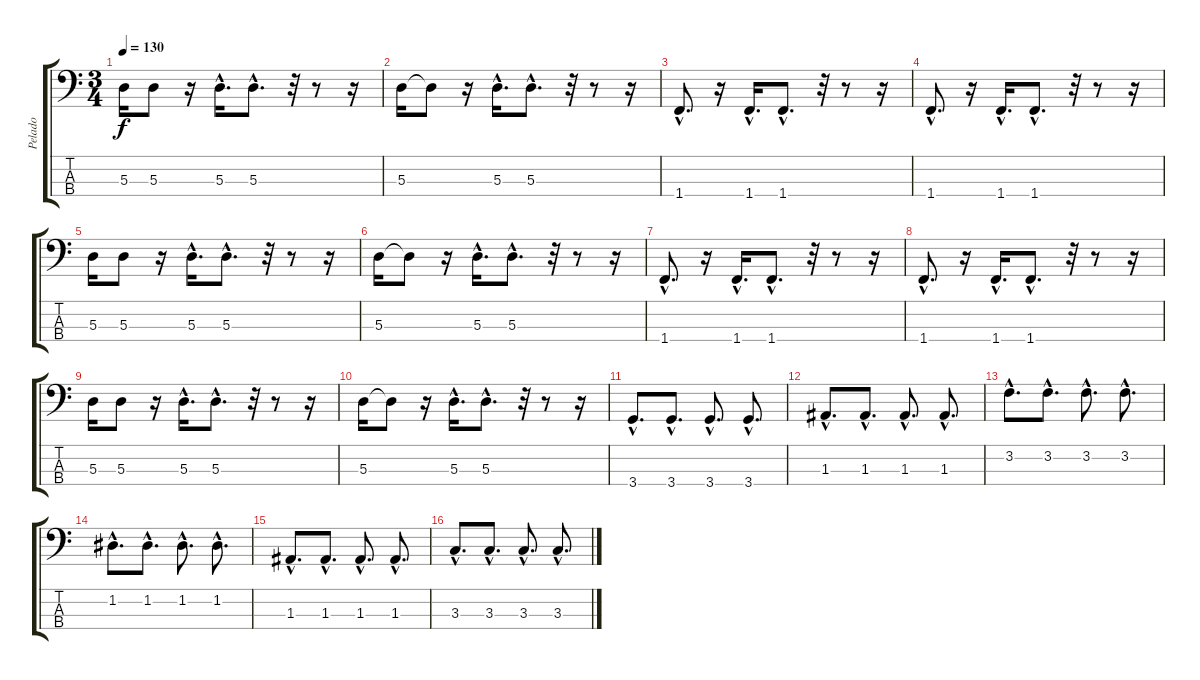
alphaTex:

\track ("Pelado" "Pelado") {instrument synthbass2}
\staff {score tabs}
\tuning (G2 D2 A1 E1) {hide}
\ts (3 4)
\tempo 130
\clef f4
\ks c
5.3.16{dy f} 5.3.8 r.16 5.3{hac}.16{d} 5.3{hac}.8{d} r.32 r.8 r.16 |
5.3.16 5.3{t}.8 r.16 5.3{hac}.16{d} 5.3{hac}.8{d} r.32 r.8 r.16 |
1.4{hac}.8{d} r.16 1.4{hac}.16{d} 1.4{hac}.8{d} r.32 r.8 r.16 |
1.4{hac}.8{d} r.16 1.4{hac}.16{d} 1.4{hac}.8{d} r.32 r.8 r.16 |
5.3.16 5.3.8 r.16 5.3{hac}.16{d} 5.3{hac}.8{d} r.32 r.8 r.16 |
5.3.16 5.3{t}.8 r.16 5.3{hac}.16{d} 5.3{hac}.8{d} r.32 r.8 r.16 |
1.4{hac}.8{d} r.16 1.4{hac}.16{d} 1.4{hac}.8{d} r.32 r.8 r.16 |
1.4{hac}.8{d} r.16 1.4{hac}.16{d} 1.4{hac}.8{d} r.32 r.8 r.16 |
5.3.16 5.3.8 r.16 5.3{hac}.16{d} 5.3{hac}.8{d} r.32 r.8 r.16 |
5.3.16 5.3{t}.8 r.16 5.3{hac}.16{d} 5.3{hac}.8{d} r.32 r.8 r.16 |
3.4{hac}.8{d} 3.4{hac}.8{d} 3.4{hac}.8{d} 3.4{hac}.8{d} |
1.3{hac}.8{d} 1.3{hac}.8{d} 1.3{hac}.8{d} 1.3{hac}.8{d} |
3.2{hac}.8{d} 3.2{hac}.8{d} 3.2{hac}.8{d} 3.2{hac}.8{d} |
1.2{hac}.8{d} 1.2{hac}.8{d} 1.2{hac}.8{d} 1.2{hac}.8{d} |
1.3{hac}.8{d} 1.3{hac}.8{d} 1.3{hac}.8{d} 1.3{hac}.8{d} |
3.3{hac}.8{d} 3.3{hac}.8{d} 3.3{hac}.8{d} 3.3{hac}.8{d}
